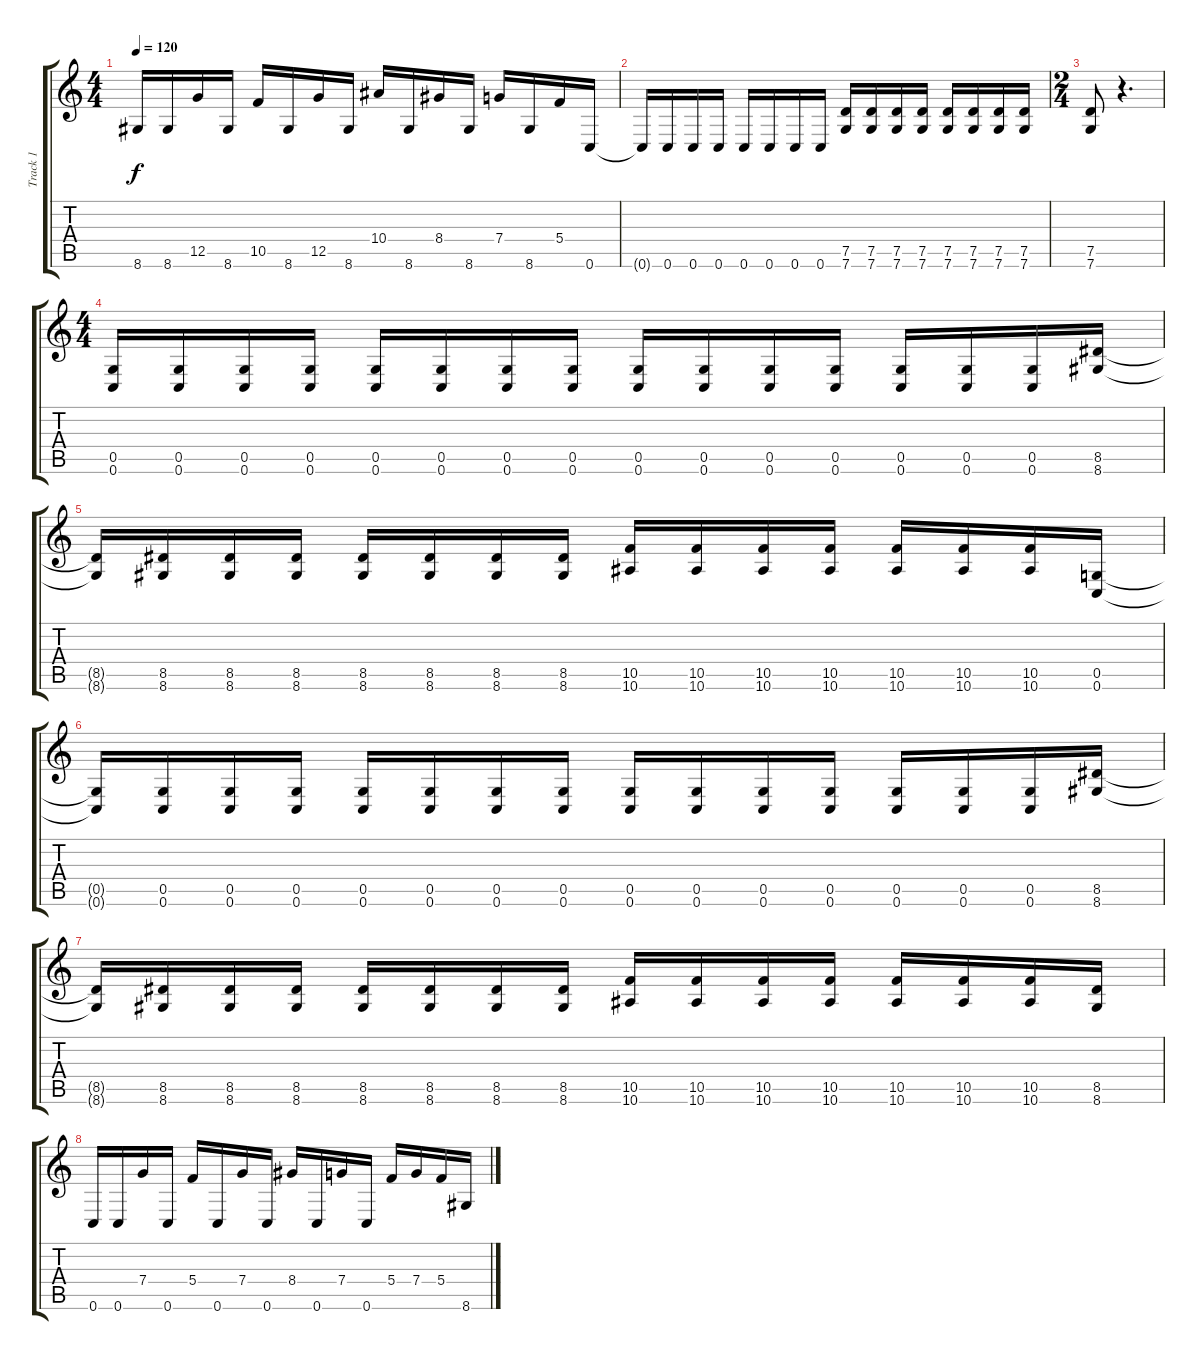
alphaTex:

\track ("Track 1" "Track 1") {instrument distortionguitar}
\staff {score tabs}
\tuning (D4 A3 F3 C3 G2 C2) {hide}
\ts (4 4)
\tempo 120
\clef g2
\ks c
8.6{t}.16{dy f} 8.6.16 12.5.16 8.6.16 10.5.16 8.6.16 12.5.16 8.6.16 10.4.16 8.6.16 8.4.16 8.6.16 7.4.16 8.6.16 5.4.16 0.6.16 |
0.6{t}.16 0.6.16 0.6.16 0.6.16 0.6.16 0.6.16 0.6.16 0.6.16 (7.5 7.6).16 (7.5 7.6).16 (7.5 7.6).16 (7.5 7.6).16 (7.5 7.6).16 (7.5 7.6).16 (7.5 7.6).16 (7.5 7.6).16 |
\ts (2 4)
(7.5 7.6).8 r.4{d} |
\ts (4 4)
(0.5 0.6).16 (0.5 0.6).16 (0.5 0.6).16 (0.5 0.6).16 (0.5 0.6).16 (0.5 0.6).16 (0.5 0.6).16 (0.5 0.6).16 (0.5 0.6).16 (0.5 0.6).16 (0.5 0.6).16 (0.5 0.6).16 (0.5 0.6).16 (0.5 0.6).16 (0.5 0.6).16 (8.5 8.6).16 |
(8.5{t} 8.6{t}).16 (8.5 8.6).16 (8.5 8.6).16 (8.5 8.6).16 (8.5 8.6).16 (8.5 8.6).16 (8.5 8.6).16 (8.5 8.6).16 (10.5 10.6).16 (10.5 10.6).16 (10.5 10.6).16 (10.5 10.6).16 (10.5 10.6).16 (10.5 10.6).16 (10.5 10.6).16 (0.5 0.6).16 |
(0.5{t} 0.6{t}).16 (0.5 0.6).16 (0.5 0.6).16 (0.5 0.6).16 (0.5 0.6).16 (0.5 0.6).16 (0.5 0.6).16 (0.5 0.6).16 (0.5 0.6).16 (0.5 0.6).16 (0.5 0.6).16 (0.5 0.6).16 (0.5 0.6).16 (0.5 0.6).16 (0.5 0.6).16 (8.5 8.6).16 |
(8.5{t} 8.6{t}).16 (8.5 8.6).16 (8.5 8.6).16 (8.5 8.6).16 (8.5 8.6).16 (8.5 8.6).16 (8.5 8.6).16 (8.5 8.6).16 (10.5 10.6).16 (10.5 10.6).16 (10.5 10.6).16 (10.5 10.6).16 (10.5 10.6).16 (10.5 10.6).16 (10.5 10.6).16 (8.5 8.6).16 |
0.6.16 0.6.16 7.4.16 0.6.16 5.4.16 0.6.16 7.4.16 0.6.16 8.4.16 0.6.16 7.4.16 0.6.16 5.4.16 7.4.16 5.4.16 8.6.16
